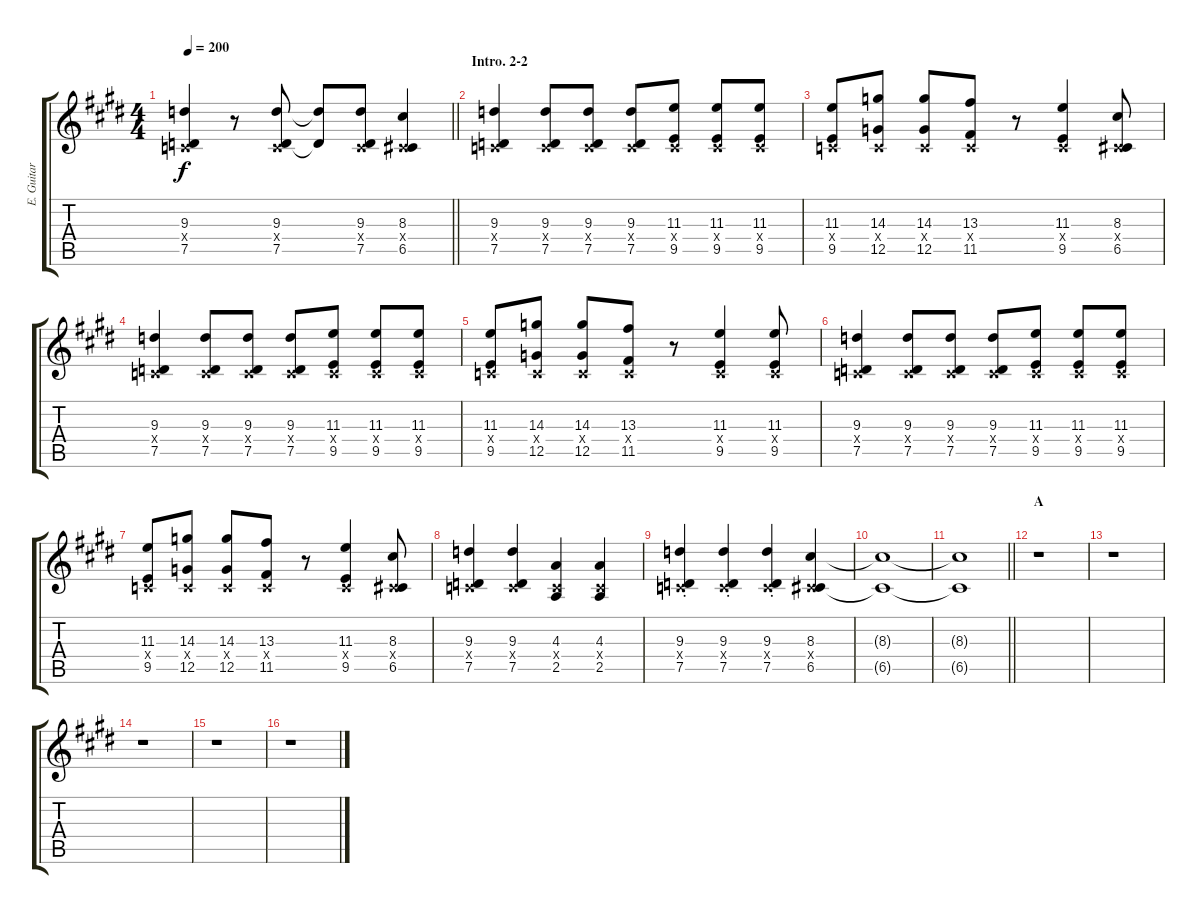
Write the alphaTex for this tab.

\track ("E. Guitar II" "E. Guitar ") {instrument overdrivenguitar}
\staff {score tabs}
\tuning (D4 A3 F3 C3 G2 D2) {hide}
\ts (4 4)
\tempo 200
\clef g2
\barLineRight lightlight
\ks e
(9.3 0.4{x} 7.5).4{dy f} r.8 (9.3 0.4{x} 7.5).8 (9.3{t} 7.5{t}).8 (9.3 0.4{x} 7.5).8 (8.3 0.4{x} 6.5).4 |
\section ("" "Intro. 2-2")
(9.3 0.4{x} 7.5).4 (9.3 0.4{x} 7.5).8 (9.3 0.4{x} 7.5).8 (9.3 0.4{x} 7.5).8 (11.3 0.4{x} 9.5).8 (11.3 0.4{x} 9.5).8 (11.3 0.4{x} 9.5).8 |
(11.3 0.4{x} 9.5).8 (14.3 0.4{x} 12.5).8 (14.3 0.4{x} 12.5).8 (13.3 0.4{x} 11.5).8 r.8 (11.3 0.4{x} 9.5).4 (8.3 0.4{x} 6.5).8 |
(9.3 0.4{x} 7.5).4 (9.3 0.4{x} 7.5).8 (9.3 0.4{x} 7.5).8 (9.3 0.4{x} 7.5).8 (11.3 0.4{x} 9.5).8 (11.3 0.4{x} 9.5).8 (11.3 0.4{x} 9.5).8 |
(11.3 0.4{x} 9.5).8 (14.3 0.4{x} 12.5).8 (14.3 0.4{x} 12.5).8 (13.3 0.4{x} 11.5).8 r.8 (11.3 0.4{x} 9.5).4 (11.3 0.4{x} 9.5).8 |
(9.3 0.4{x} 7.5).4 (9.3 0.4{x} 7.5).8 (9.3 0.4{x} 7.5).8 (9.3 0.4{x} 7.5).8 (11.3 0.4{x} 9.5).8 (11.3 0.4{x} 9.5).8 (11.3 0.4{x} 9.5).8 |
(11.3 0.4{x} 9.5).8 (14.3 0.4{x} 12.5).8 (14.3 0.4{x} 12.5).8 (13.3 0.4{x} 11.5).8 r.8 (11.3 0.4{x} 9.5).4 (8.3 0.4{x} 6.5).8 |
(9.3 0.4{x} 7.5).4 (9.3 0.4{x} 7.5).4 (4.3 0.4{x} 2.5).4 (4.3 0.4{x} 2.5).4 |
(9.3{st} 0.4{x} 7.5{st}).4 (9.3{st} 0.4{x} 7.5{st}).4 (9.3{st} 0.4{x} 7.5{st}).4 (8.3 0.4{x} 6.5).4 |
(8.3{t} 6.5{t}).1 |
\barLineRight lightlight
(8.3{t} 6.5{t}).1 |
\section ("" "A")
r.1 |
r.1 |
r.1 |
r.1 |
r.1
